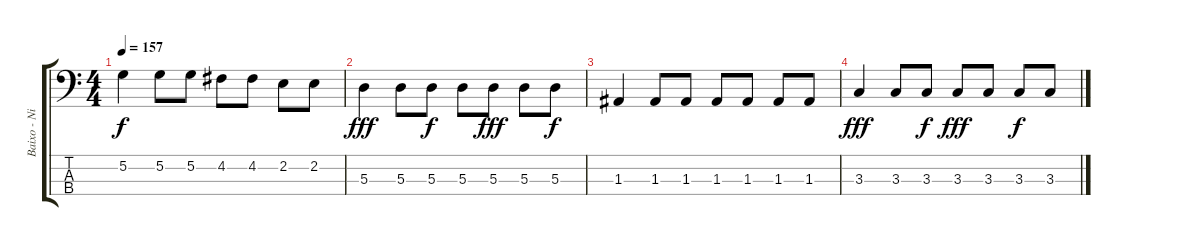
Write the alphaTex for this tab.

\track ("Baixo - Nikola" "Baixo - Ni") {instrument electricbasspick}
\staff {score tabs}
\tuning (G2 D2 A1 E1) {hide}
\ts (4 4)
\tempo 157
\clef f4
\ks c
5.2.4{dy f} 5.2.8 5.2.8 4.2.8 4.2.8 2.2.8 2.2.8 |
5.3.4{dy fff} 5.3.8 5.3.8{dy f} 5.3.8 5.3.8{dy fff} 5.3.8 5.3.8{dy f} |
1.3.4 1.3.8 1.3.8 1.3.8 1.3.8 1.3.8 1.3.8 |
3.3.4{dy fff} 3.3.8 3.3.8{dy f} 3.3.8{dy fff} 3.3.8 3.3.8{dy f} 3.3.8
